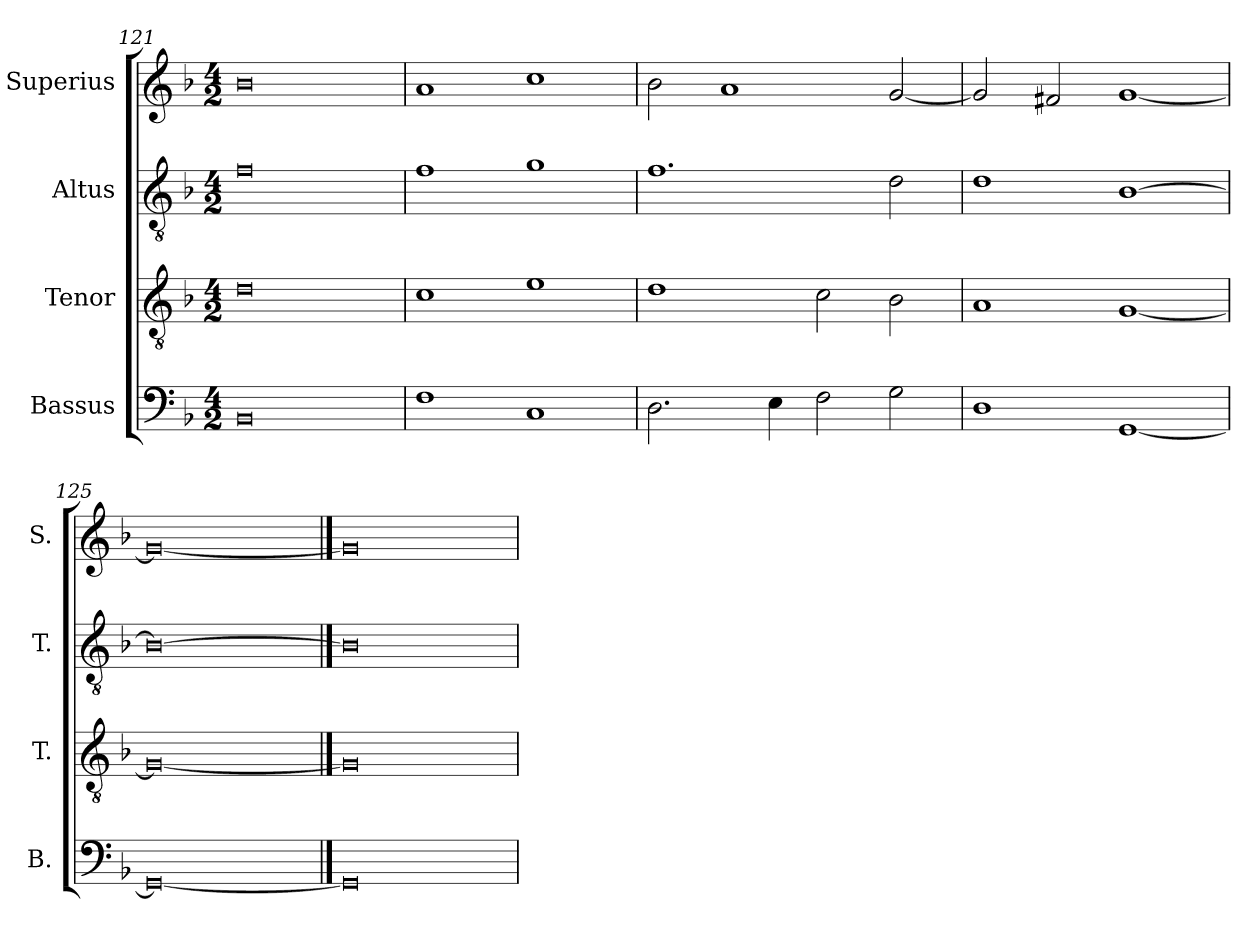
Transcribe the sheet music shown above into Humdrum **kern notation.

**kern	**kern	**kern	**kern
*part4	*part3	*part2	*part1
*staff4	*staff3	*staff2	*staff1
*I"Bassus	*I"Tenor	*I"Altus	*I"Superius
*I'B.	*I'T.	*I'T.	*I'S.
*clefF4	*clefGv2	*clefGv2	*clefG2
*	*ITrd7c12	*ITrd7c12	*
*k[b-]	*k[b-]	*k[b-]	*k[b-]
*F:	*F:	*F:	*F:
*M4/2	*M4/2	*M4/2	*M4/2
=121	=121	=121	=121
0BB-i	0Di	0Fi	0b-i
=122	=122	=122	=122
1Fi	1Ci	1Fi	1ai
1Ci	1Ei	1Gi	1cci
=123	=123	=123	=123
2.Di\	1Di	1.Fi	2b-i\
.	.	.	1ai
4Ei\	.	.	.
2Fi\	2Ci\	.	.
2Gi\	2BB-i\	2Di\	[<2gi/
=124	=124	=124	=124
1Di	1AAi	1Di	2gi/]
.	.	.	2f#Xi/
[<1GGi	[<1GGi	[>1BB-i	[<1gi
=125	=125	=125	=125
0GGi_<	0GGi_<	0BB-i_>	0gi_<
==126	==126	==126	==126
0GGi]	0GGi]	0BB-i]	0gi]
=	=	=	=
*-	*-	*-	*-
